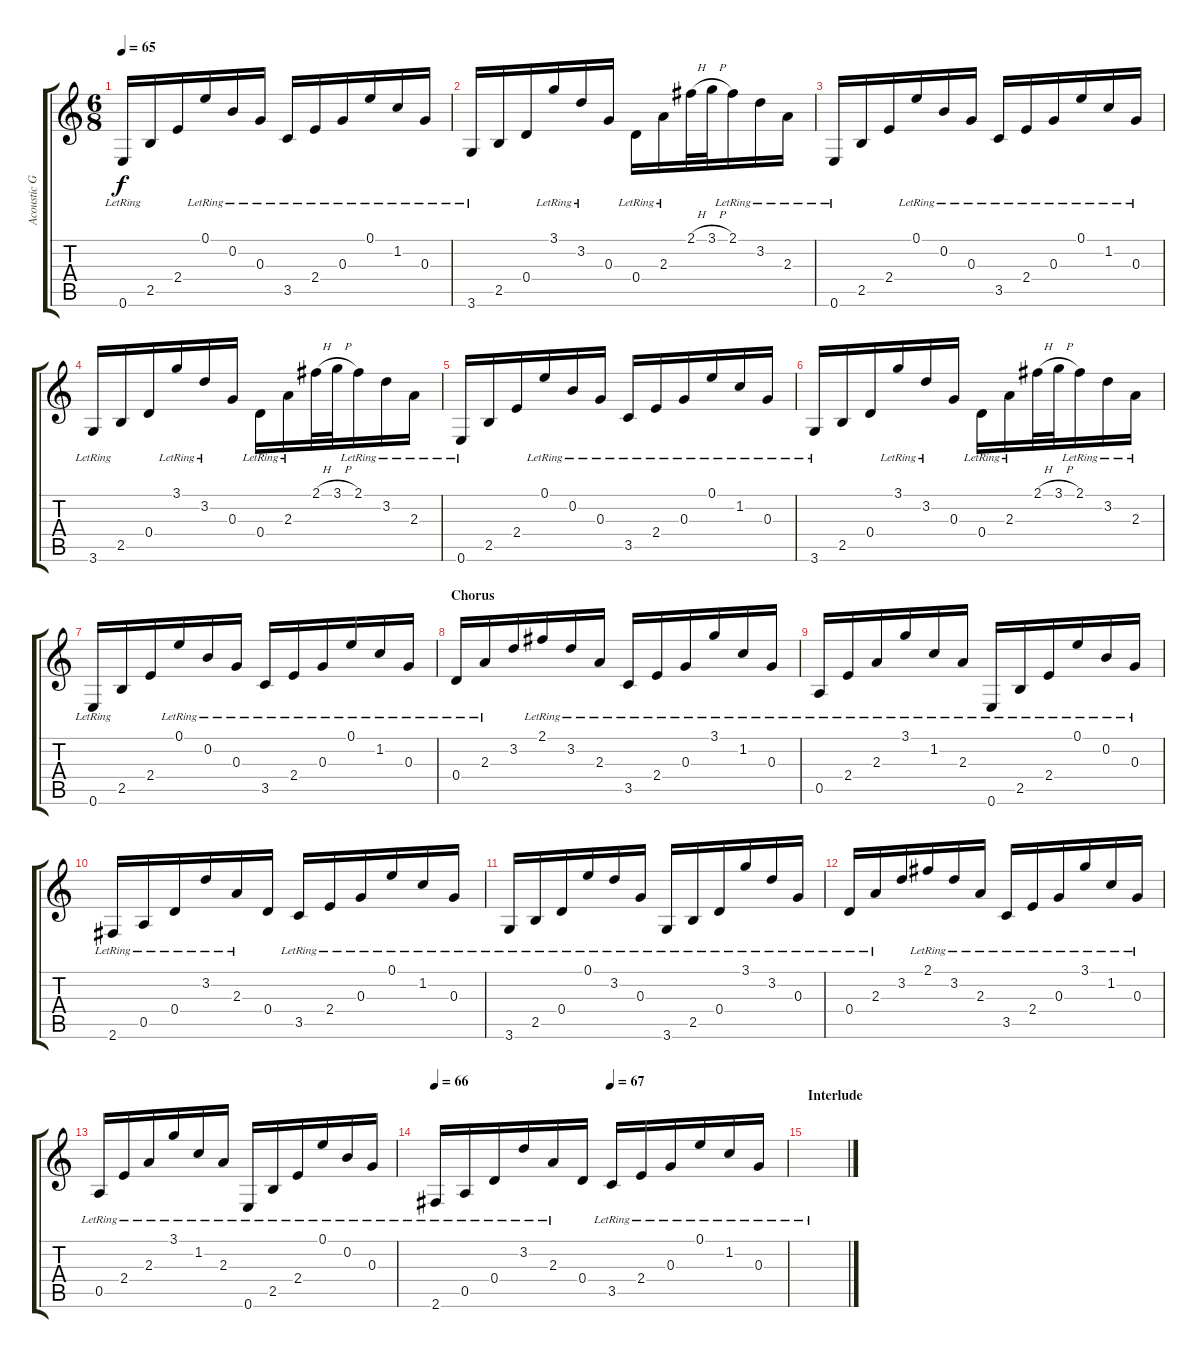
\track ("Acoustic Guitar (S.Rothery)" "Acoustic G") {instrument acousticguitarsteel}
\staff {score tabs}
\tuning (E4 B3 G3 D3 A2 E2) {hide}
\ts (6 8)
\tempo 65
\clef g2
\ks c
0.6{lr}.16{dy f} 2.5.16 2.4.16 0.1{lr}.16 0.2{lr}.16 0.3{lr}.16 3.5{lr}.16 2.4{lr}.16 0.3{lr}.16 0.1{lr}.16 1.2{lr}.16 0.3{lr}.16 |
3.6{lr}.16 2.5.16 0.4.16 3.1{lr}.16 3.2{lr}.16 0.3.16 0.4{lr}.16 2.3{lr}.16 2.1{h}.32 3.1{h}.32 2.1{lr}.16 3.2{lr}.16 2.3{lr}.16 |
0.6{lr}.16 2.5.16 2.4.16 0.1{lr}.16 0.2{lr}.16 0.3{lr}.16 3.5{lr}.16 2.4{lr}.16 0.3{lr}.16 0.1{lr}.16 1.2{lr}.16 0.3{lr}.16 |
3.6{lr}.16 2.5.16 0.4.16 3.1{lr}.16 3.2{lr}.16 0.3.16 0.4{lr}.16 2.3{lr}.16 2.1{h}.32 3.1{h}.32 2.1{lr}.16 3.2{lr}.16 2.3{lr}.16 |
0.6{lr}.16 2.5.16 2.4.16 0.1{lr}.16 0.2{lr}.16 0.3{lr}.16 3.5{lr}.16 2.4{lr}.16 0.3{lr}.16 0.1{lr}.16 1.2{lr}.16 0.3{lr}.16 |
3.6{lr}.16 2.5.16 0.4.16 3.1{lr}.16 3.2{lr}.16 0.3.16 0.4{lr}.16 2.3{lr}.16 2.1{h}.32 3.1{h}.32 2.1{lr}.16 3.2{lr}.16 2.3{lr}.16 |
0.6{lr}.16 2.5.16 2.4.16 0.1{lr}.16 0.2{lr}.16 0.3{lr}.16 3.5{lr}.16 2.4{lr}.16 0.3{lr}.16 0.1{lr}.16 1.2{lr}.16 0.3{lr}.16 |
\section ("" "Chorus")
0.4{lr}.16 2.3{lr}.16 3.2.16 2.1{lr}.16 3.2{lr}.16 2.3{lr}.16 3.5{lr}.16 2.4{lr}.16 0.3{lr}.16 3.1{lr}.16 1.2{lr}.16 0.3{lr}.16 |
0.5{lr}.16 2.4{lr}.16 2.3{lr}.16 3.1{lr}.16 1.2{lr}.16 2.3{lr}.16 0.6{lr}.16 2.5{lr}.16 2.4{lr}.16 0.1{lr}.16 0.2{lr}.16 0.3{lr}.16 |
2.6{lr}.16 0.5{lr}.16 0.4{lr}.16 3.2{lr}.16 2.3{lr}.16 0.4.16 3.5{lr}.16 2.4{lr}.16 0.3{lr}.16 0.1{lr}.16 1.2{lr}.16 0.3{lr}.16 |
3.6{lr}.16 2.5{lr}.16 0.4{lr}.16 0.1{lr}.16 3.2{lr}.16 0.3{lr}.16 3.6{lr}.16 2.5{lr}.16 0.4{lr}.16 3.1{lr}.16 3.2{lr}.16 0.3{lr}.16 |
0.4{lr}.16 2.3{lr}.16 3.2.16 2.1{lr}.16 3.2{lr}.16 2.3{lr}.16 3.5{lr}.16 2.4{lr}.16 0.3{lr}.16 3.1{lr}.16 1.2{lr}.16 0.3{lr}.16 |
0.5{lr}.16 2.4{lr}.16 2.3{lr}.16 3.1{lr}.16 1.2{lr}.16 2.3{lr}.16 0.6{lr}.16 2.5{lr}.16 2.4{lr}.16 0.1{lr}.16 0.2{lr}.16 0.3{lr}.16 |
\tempo 66
\tempo (67 0.5)
2.6{lr}.16 0.5{lr}.16 0.4{lr}.16 3.2{lr}.16 2.3{lr}.16 0.4.16 3.5{lr}.16 2.4{lr}.16 0.3{lr}.16 0.1{lr}.16 1.2{lr}.16 0.3{lr}.16 |
\section ("" "Interlude")
